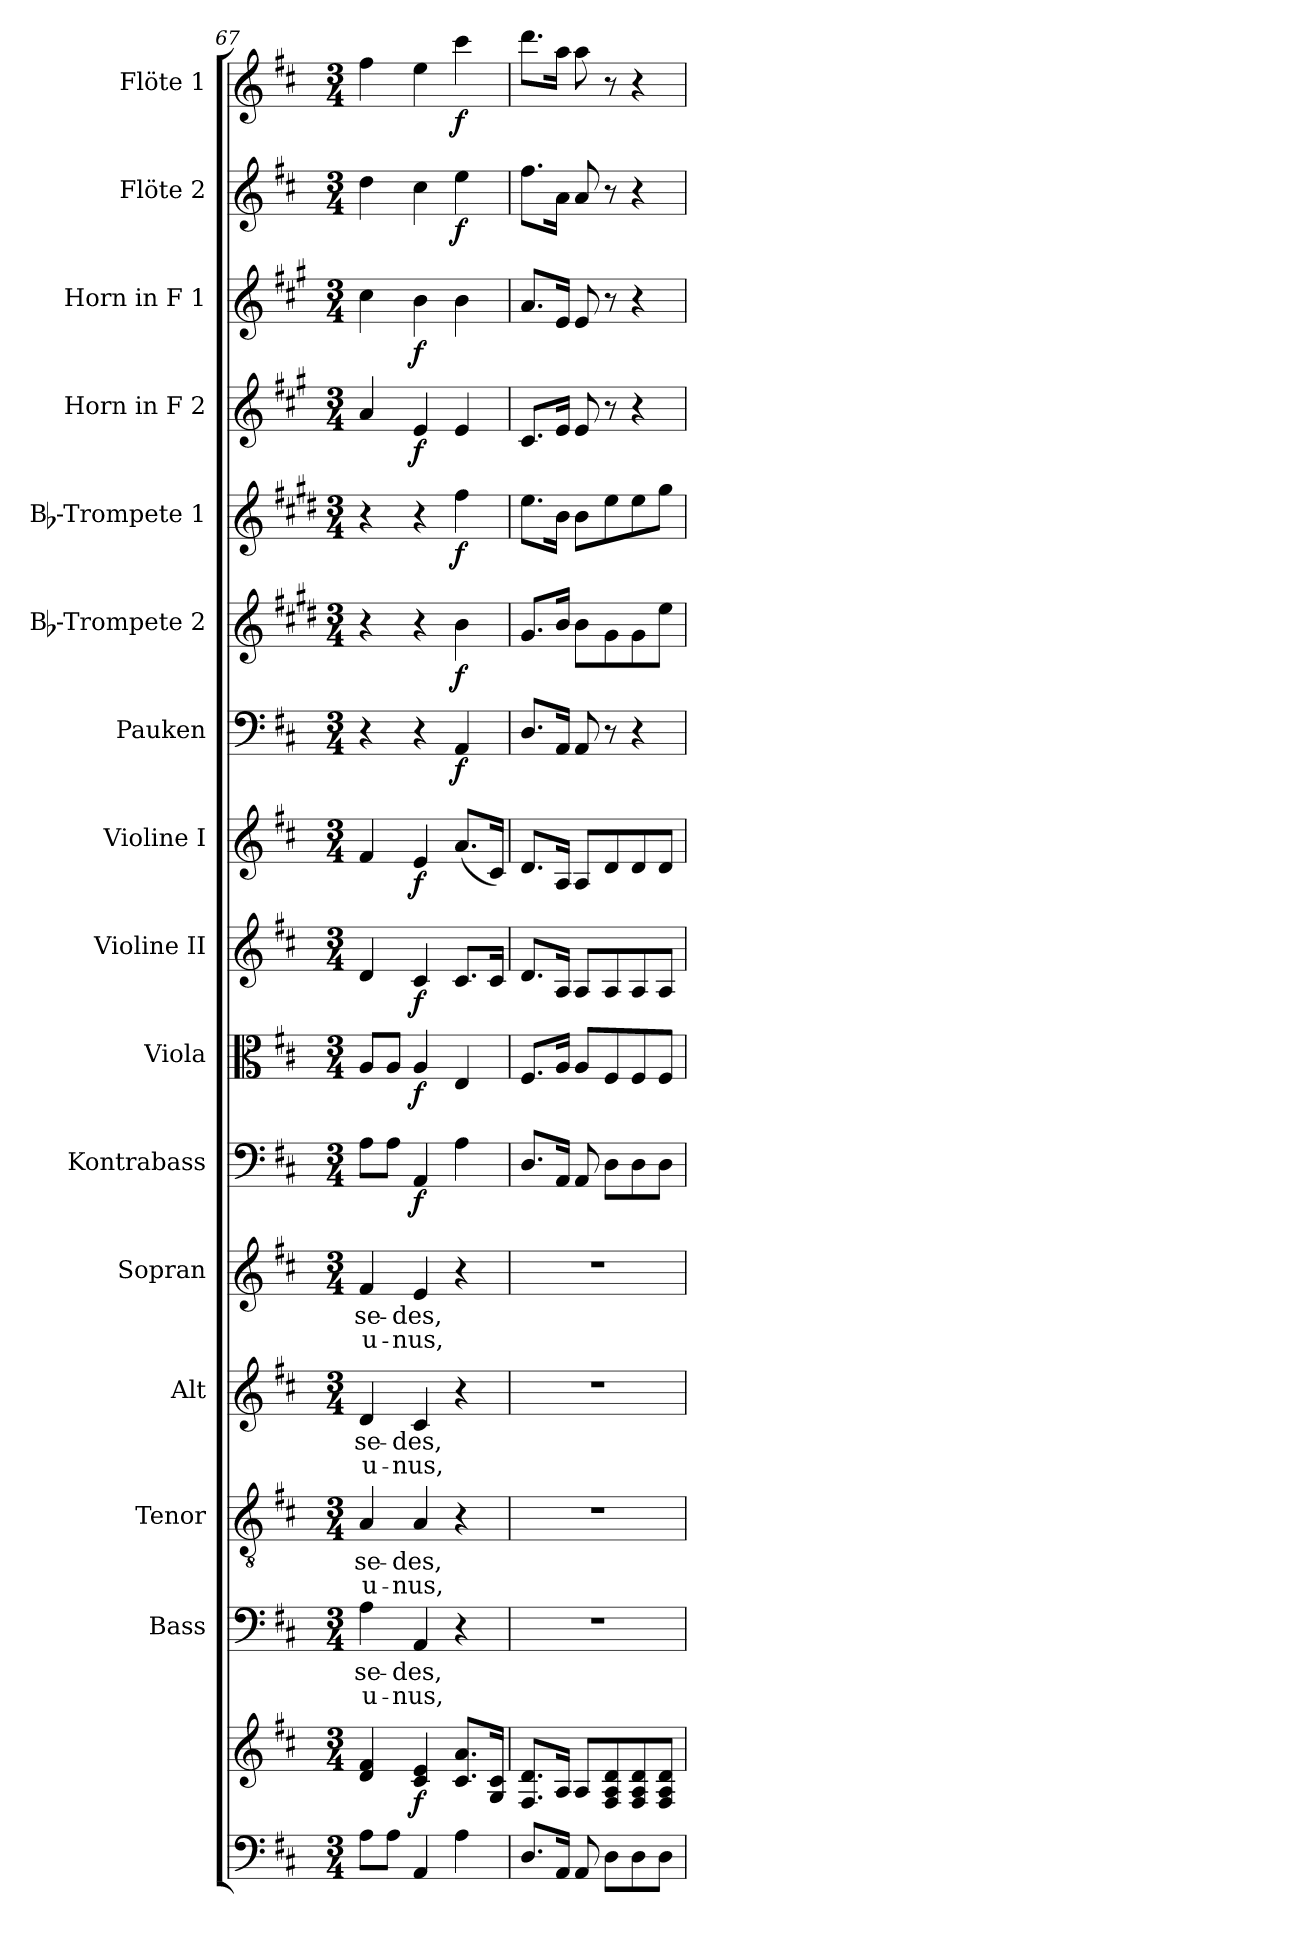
**kern	**kern	**dynam	**kern	**text	**text	**kern	**text	**text	**kern	**text	**text	**kern	**text	**text	**kern	**dynam	**kern	**dynam	**kern	**dynam	**kern	**dynam	**kern	**dynam	**kern	**dynam	**kern	**dynam	**kern	**dynam	**kern	**dynam	**kern	**dynam	**kern	**dynam
*part16	*part16	*part16	*part15	*part15	*part15	*part14	*part14	*part14	*part13	*part13	*part13	*part12	*part12	*part12	*part11	*part11	*part10	*part10	*part9	*part9	*part8	*part8	*part7	*part7	*part6	*part6	*part5	*part5	*part4	*part4	*part3	*part3	*part2	*part2	*part1	*part1
*staff17	*staff16	*staff16/17	*staff15	*staff15	*staff15	*staff14	*staff14	*staff14	*staff13	*staff13	*staff13	*staff12	*staff12	*staff12	*staff11	*staff11	*staff10	*staff10	*staff9	*staff9	*staff8	*staff8	*staff7	*staff7	*staff6	*staff6	*staff5	*staff5	*staff4	*staff4	*staff3	*staff3	*staff2	*staff2	*staff1	*staff1
*	*	*	*I"Bass	*	*	*I"Tenor	*	*	*I"Alt	*	*	*I"Sopran	*	*	*I"Kontrabass	*	*I"Viola	*	*I"Violine II	*	*I"Violine I	*	*I"Pauken	*	*I"Bb-Trompete 2	*	*I"Bb-Trompete 1	*	*I"Horn in F 2	*	*I"Horn in F 1	*	*I"Flöte 2	*	*I"Flöte 1	*
*	*	*	*I'B.	*	*	*I'T.	*	*	*I'A.	*	*	*I'S.	*	*	*I'Kb.	*	*I'Vla.	*	*I'Vl. II	*	*I'Vl. I	*	*I'Pk.	*	*I'Bb Trp. 2	*	*I'Bb Trp. 1	*	*	*	*	*	*I'Fl. 2	*	*I'Fl. 1	*
*clefF4	*clefG2	*	*clefF4	*	*	*clefGv2	*	*	*clefG2	*	*	*clefG2	*	*	*clefF4	*	*clefC3	*	*clefG2	*	*clefG2	*	*clefF4	*	*clefG2	*	*clefG2	*	*clefG2	*	*clefG2	*	*clefG2	*	*clefG2	*
*	*	*	*	*	*	*	*	*	*	*	*	*	*	*	*ITrd7c12	*	*	*	*	*	*	*	*	*	*ITrd1c2	*	*ITrd1c2	*	*ITrd4c7	*	*ITrd4c7	*	*	*	*	*
*k[f#c#]	*k[f#c#]	*	*k[f#c#]	*	*	*k[f#c#]	*	*	*k[f#c#]	*	*	*k[f#c#]	*	*	*k[f#c#]	*	*k[f#c#]	*	*k[f#c#]	*	*k[f#c#]	*	*k[f#c#]	*	*k[f#c#]	*	*k[f#c#]	*	*k[f#c#]	*	*k[f#c#]	*	*k[f#c#]	*	*k[f#c#]	*
*D:	*D:	*	*D:	*	*	*D:	*	*	*D:	*	*	*D:	*	*	*D:	*	*D:	*	*D:	*	*D:	*	*D:	*	*D:	*	*D:	*	*D:	*	*D:	*	*D:	*	*D:	*
*M3/4	*M3/4	*	*M3/4	*	*	*M3/4	*	*	*M3/4	*	*	*M3/4	*	*	*M3/4	*	*M3/4	*	*M3/4	*	*M3/4	*	*M3/4	*	*M3/4	*	*M3/4	*	*M3/4	*	*M3/4	*	*M3/4	*	*M3/4	*
=67	=67	=67	=67	=67	=67	=67	=67	=67	=67	=67	=67	=67	=67	=67	=67	=67	=67	=67	=67	=67	=67	=67	=67	=67	=67	=67	=67	=67	=67	=67	=67	=67	=67	=67	=67	=67
!	!	!	!	!LO:LY:b	!LO:LY:b	!	!LO:LY:b	!LO:LY:b	!	!LO:LY:b	!LO:LY:b	!	!LO:LY:b	!LO:LY:b	!	!	!	!	!	!	!	!	!	!	!	!	!	!	!	!	!	!	!	!	!	!
8A\L	4d/ 4f#/	.	4A\	se-	u-	4A/	se-	u-	4d/	se-	u-	4f#/	se-	u-	8AA\L	.	8A/L	.	4d/	.	4f#/	.	4r	.	4r	.	4r	.	4d/	.	4f#\	.	4dd\	.	4ff#\	.
8A\J	.	.	.	.	.	.	.	.	.	.	.	.	.	.	8AA\J	.	8A/J	.	.	.	.	.	.	.	.	.	.	.	.	.	.	.	.	.	.	.
!	!	!LO:DY:b	!	!LO:LY:b	!LO:LY:b	!	!LO:LY:b	!LO:LY:b	!	!LO:LY:b	!LO:LY:b	!	!LO:LY:b	!LO:LY:b	!	!LO:DY:b	!	!LO:DY:b	!	!LO:DY:b	!	!LO:DY:b	!	!	!	!	!	!	!	!LO:DY:b	!	!LO:DY:b	!	!	!	!
4AA/	4c#/ 4e/	f	4AA/	-des,	-nus,	4A/	-des,	-nus,	4c#/	-des,	-nus,	4e/	-des,	-nus,	4AAA/	f	4A/	f	4c#/	f	4e/	f	4r	.	4r	.	4r	.	4A/	f	4e\	f	4cc#\	.	4ee\	.
!	!	!	!	!	!	!	!	!	!	!	!	!	!	!	!	!	!	!	!	!	!	!	!	!LO:DY:b	!	!LO:DY:b	!	!LO:DY:b	!	!	!	!	!	!LO:DY:b	!	!LO:DY:b
4A\	8.c#/ 8.a/L	.	4r	.	.	4r	.	.	4r	.	.	4r	.	.	4AA\	.	4E/	.	8.c#/L	.	(<8.a/L	.	4AA/	f	4a\	f	4ee\	f	4A/	.	4e\	.	4ee\	f	4ccc#\	f
.	16G/ 16c#/Jk	.	.	.	.	.	.	.	.	.	.	.	.	.	.	.	.	.	16c#/Jk	.	16c#/Jk)	.	.	.	.	.	.	.	.	.	.	.	.	.	.	.
=68	=68	=68	=68	=68	=68	=68	=68	=68	=68	=68	=68	=68	=68	=68	=68	=68	=68	=68	=68	=68	=68	=68	=68	=68	=68	=68	=68	=68	=68	=68	=68	=68	=68	=68	=68	=68
8.D/L	8.F#/ 8.d/L	.	2.r	.	.	2.r	.	.	2.r	.	.	2.r	.	.	8.DD/L	.	8.F#/L	.	8.d/L	.	8.d/L	.	8.D/L	.	8.f#/L	.	8.dd\L	.	8.F#/L	.	8.d/L	.	8.ff#\L	.	8.ddd\L	.
16AA/Jk	16A/Jk	.	.	.	.	.	.	.	.	.	.	.	.	.	16AAA/Jk	.	16A/Jk	.	16A/Jk	.	16A/Jk	.	16AA/Jk	.	16a/Jk	.	16a\Jk	.	16A/Jk	.	16A/Jk	.	16a\Jk	.	16aa\Jk	.
8AA/	8A/L	.	.	.	.	.	.	.	.	.	.	.	.	.	8AAA/	.	8A/L	.	8A/L	.	8A/L	.	8AA/	.	8a\L	.	8a\L	.	8A/	.	8A/	.	8a/	.	8aa\	.
8D\L	8F#/ 8A/ 8d/	.	.	.	.	.	.	.	.	.	.	.	.	.	8DD\L	.	8F#/	.	8A/	.	8d/	.	8r	.	8f#\	.	8dd\	.	8r	.	8r	.	8r	.	8r	.
8D\	8F#/ 8A/ 8d/	.	.	.	.	.	.	.	.	.	.	.	.	.	8DD\	.	8F#/	.	8A/	.	8d/	.	4r	.	8f#\	.	8dd\	.	4r	.	4r	.	4r	.	4r	.
8D\J	8F#/ 8A/ 8d/J	.	.	.	.	.	.	.	.	.	.	.	.	.	8DD\J	.	8F#/J	.	8A/J	.	8d/J	.	.	.	8dd\J	.	8ff#\J	.	.	.	.	.	.	.	.	.
=	=	=	=	=	=	=	=	=	=	=	=	=	=	=	=	=	=	=	=	=	=	=	=	=	=	=	=	=	=	=	=	=	=	=	=	=
*-	*-	*-	*-	*-	*-	*-	*-	*-	*-	*-	*-	*-	*-	*-	*-	*-	*-	*-	*-	*-	*-	*-	*-	*-	*-	*-	*-	*-	*-	*-	*-	*-	*-	*-	*-	*-
